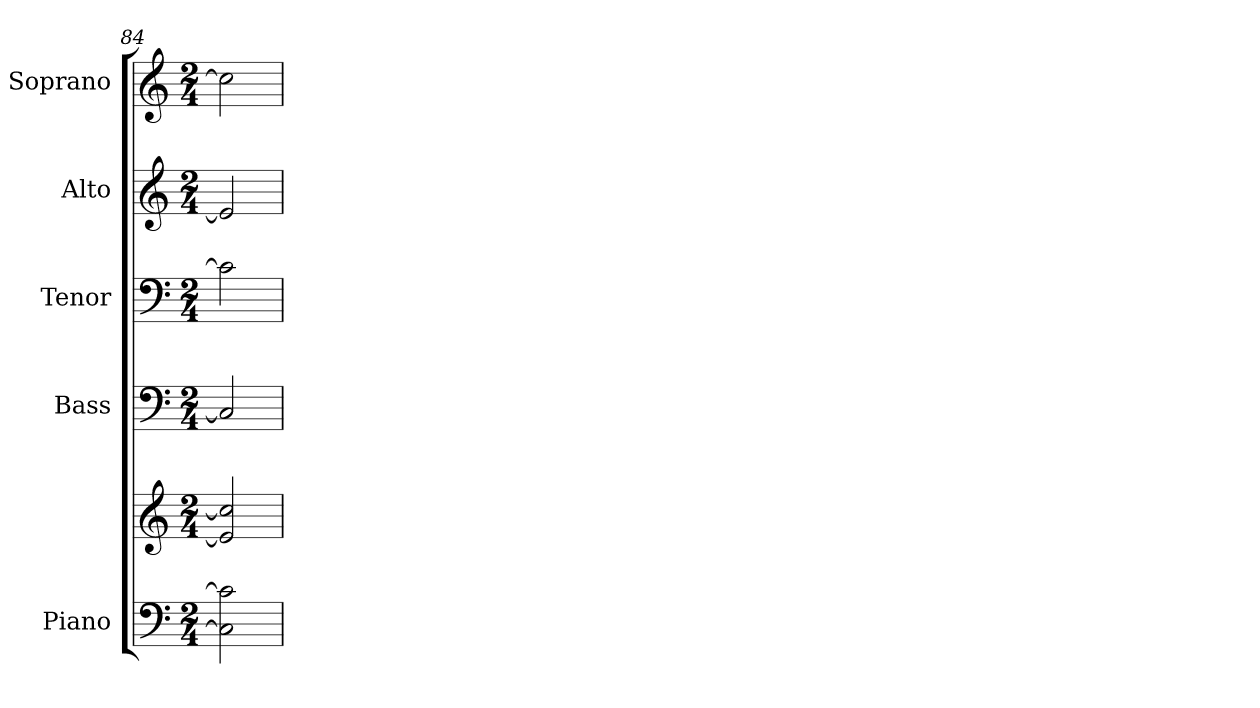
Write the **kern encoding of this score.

**kern	**kern	**kern	**kern	**kern	**kern
*part5	*part5	*part4	*part3	*part2	*part1
*staff6	*staff5	*staff4	*staff3	*staff2	*staff1
*I"Piano	*	*I"Bass	*I"Tenor	*I"Alto	*I"Soprano
*I'Pno.	*	*I'B.	*I'T.	*I'A.	*I'S.
!!LO:PB:g=z
*clefF4	*clefG2	*clefF4	*clefF4	*clefG2	*clefG2
*k[]	*k[]	*k[]	*k[]	*k[]	*k[]
*C:	*C:	*C:	*C:	*C:	*C:
*M2/4	*M2/4	*M2/4	*M2/4	*M2/4	*M2/4
=84	=84	=84	=84	=84	=84
2Ci\] 2ci]	2ei/] 2cci]	2Ci/]	2ci\]	2ei/]	2cci\]
=	=	=	=	=	=
*-	*-	*-	*-	*-	*-
